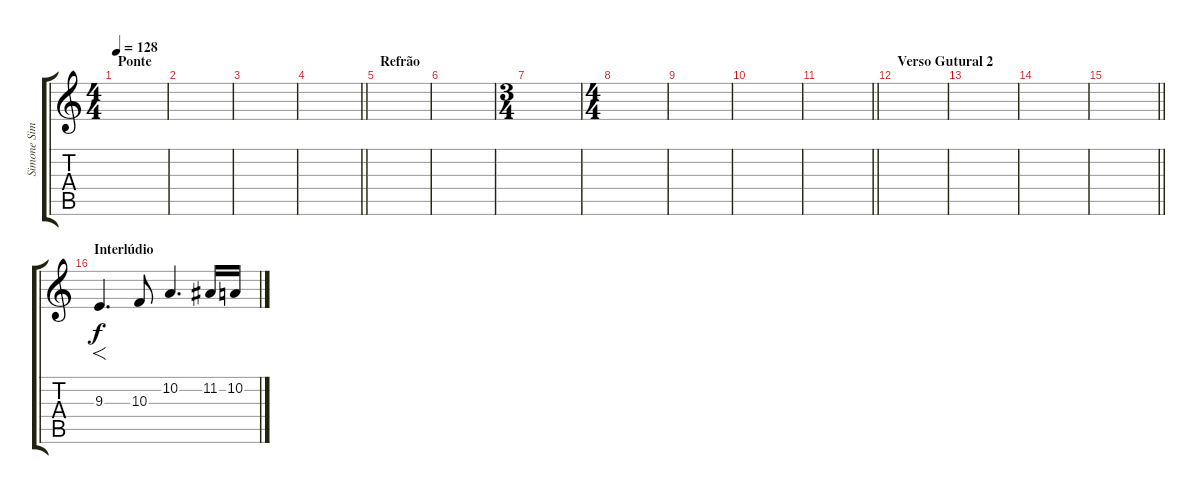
\track ("Simone Simons" "Simone Sim") {instrument pad4choir}
\staff {score tabs}
\tuning (E4 B3 G3 D3 A2 E2) {hide}
\ts (4 4)
\section ("" "Ponte")
\tempo 128
\clef g2
\ks c
|
|
|
\barLineRight lightlight
|
\section ("" "Refrão")
|
|
\ts (3 4)
|
\ts (4 4)
|
|
|
\barLineRight lightlight
|
\section ("" "Verso Gutural 2")
|
|
|
\barLineRight lightlight
|
\section ("" "Interlúdio")
9.3.4{f d} 10.3.8 10.2.4{d} 11.2.16 10.2.16
